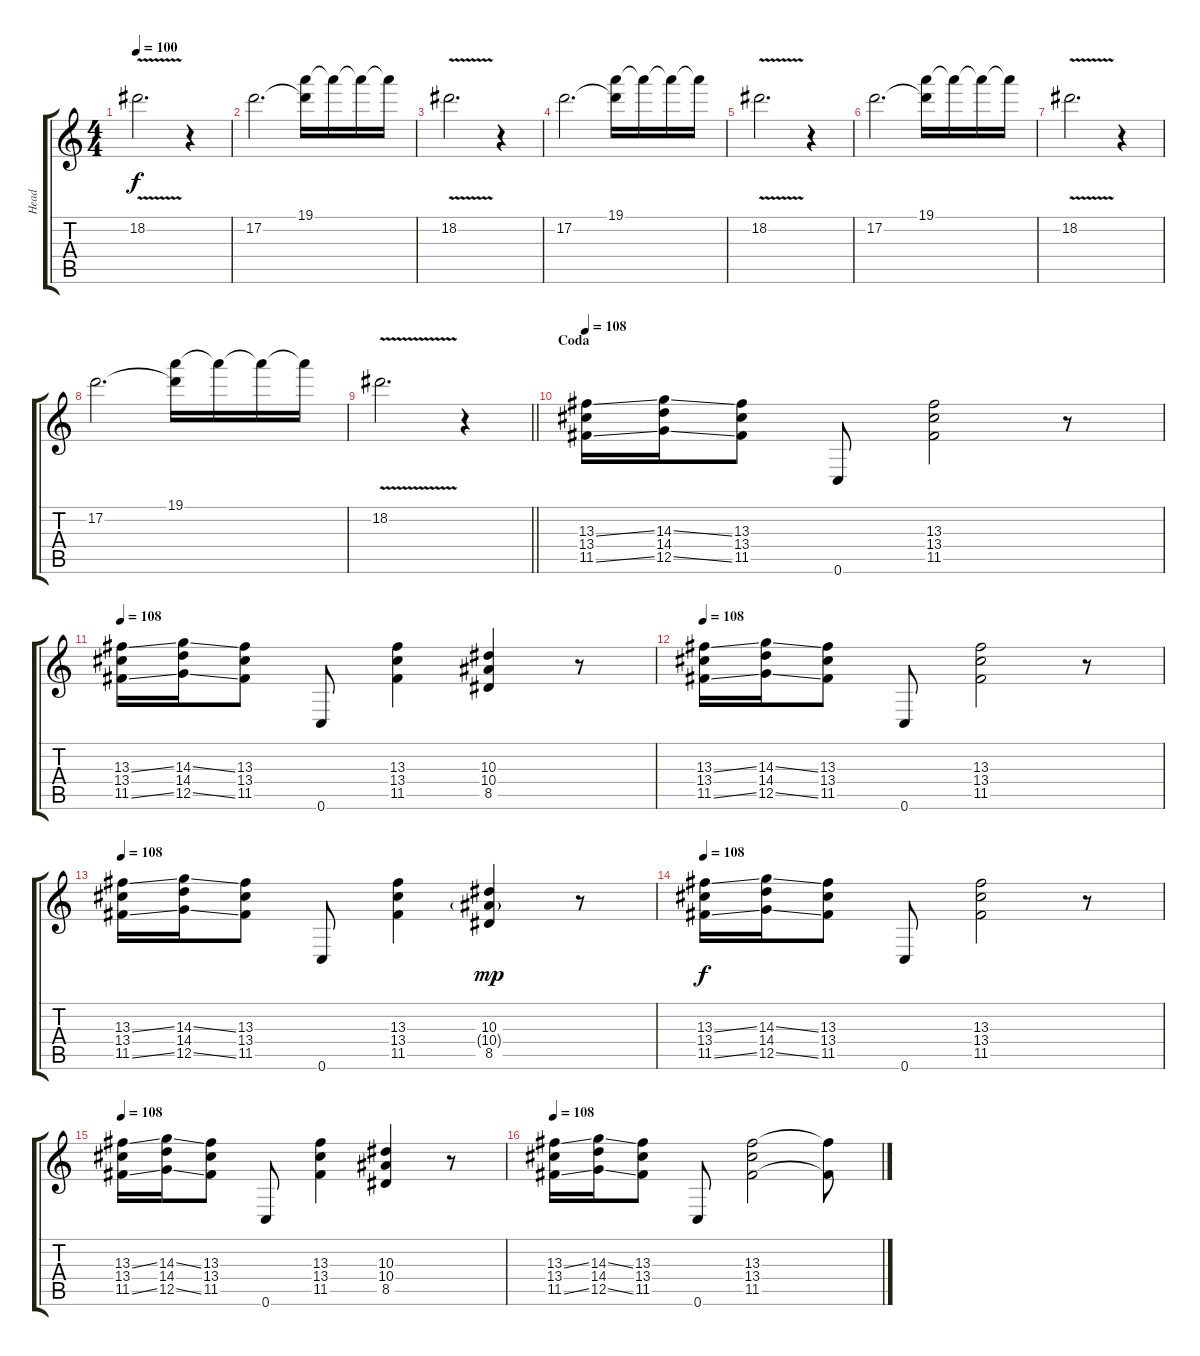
\track ("Head" "Head") {instrument distortionguitar}
\staff {score tabs}
\tuning (D4 A3 F3 C3 G2 C2) {hide}
\ts (4 4)
\tempo 100
\clef g2
\ks c
18.2{v}.2{d dy f} r.4 |
17.2.2{d} (19.1 17.2{t}).16 19.1{t}.16 19.1{t}.16 19.1{t}.16 |
18.2{v}.2{d} r.4 |
17.2.2{d} (19.1 17.2{t}).16 19.1{t}.16 19.1{t}.16 19.1{t}.16 |
18.2{v}.2{d} r.4 |
17.2.2{d} (19.1 17.2{t}).16 19.1{t}.16 19.1{t}.16 19.1{t}.16 |
18.2{v}.2{d} r.4 |
17.2.2{d} (19.1 17.2{t}).16 19.1{t}.16 19.1{t}.16 19.1{t}.16 |
\barLineRight lightlight
18.2{v}.2{d} r.4 |
\section ("" "Coda")
\tempo 108
(13.3{ss} 13.4 11.5{ss}).16{balance 8} (14.3{ss} 14.4 12.5{ss}).16 (13.3 13.4 11.5).8 0.6.8 (13.3 13.4 11.5).2 r.8 |
\tempo 108
(13.3{ss} 13.4 11.5{ss}).16 (14.3{ss} 14.4 12.5{ss}).16 (13.3 13.4 11.5).8 0.6.8 (13.3 13.4 11.5).4 (10.3 10.4 8.5).4 r.8 |
\tempo 108
(13.3{ss} 13.4 11.5{ss}).16 (14.3{ss} 14.4 12.5{ss}).16 (13.3 13.4 11.5).8 0.6.8 (13.3 13.4 11.5).2 r.8 |
\tempo 108
(13.3{ss} 13.4 11.5{ss}).16 (14.3{ss} 14.4 12.5{ss}).16 (13.3 13.4 11.5).8 0.6.8 (13.3 13.4 11.5).4 (10.3 10.4{g} 8.5).4{dy mp} r.8 |
\tempo 108
(13.3{ss} 13.4 11.5{ss}).16{dy f} (14.3{ss} 14.4 12.5{ss}).16 (13.3 13.4 11.5).8 0.6.8 (13.3 13.4 11.5).2 r.8 |
\tempo 108
(13.3{ss} 13.4 11.5{ss}).16 (14.3{ss} 14.4 12.5{ss}).16 (13.3 13.4 11.5).8 0.6.8 (13.3 13.4 11.5).4 (10.3 10.4 8.5).4 r.8 |
\tempo 108
(13.3{ss} 13.4 11.5{ss}).16 (14.3{ss} 14.4 12.5{ss}).16 (13.3 13.4 11.5).8 0.6.8 (13.3 13.4 11.5).2 (13.3{t} 11.5{t}).8
